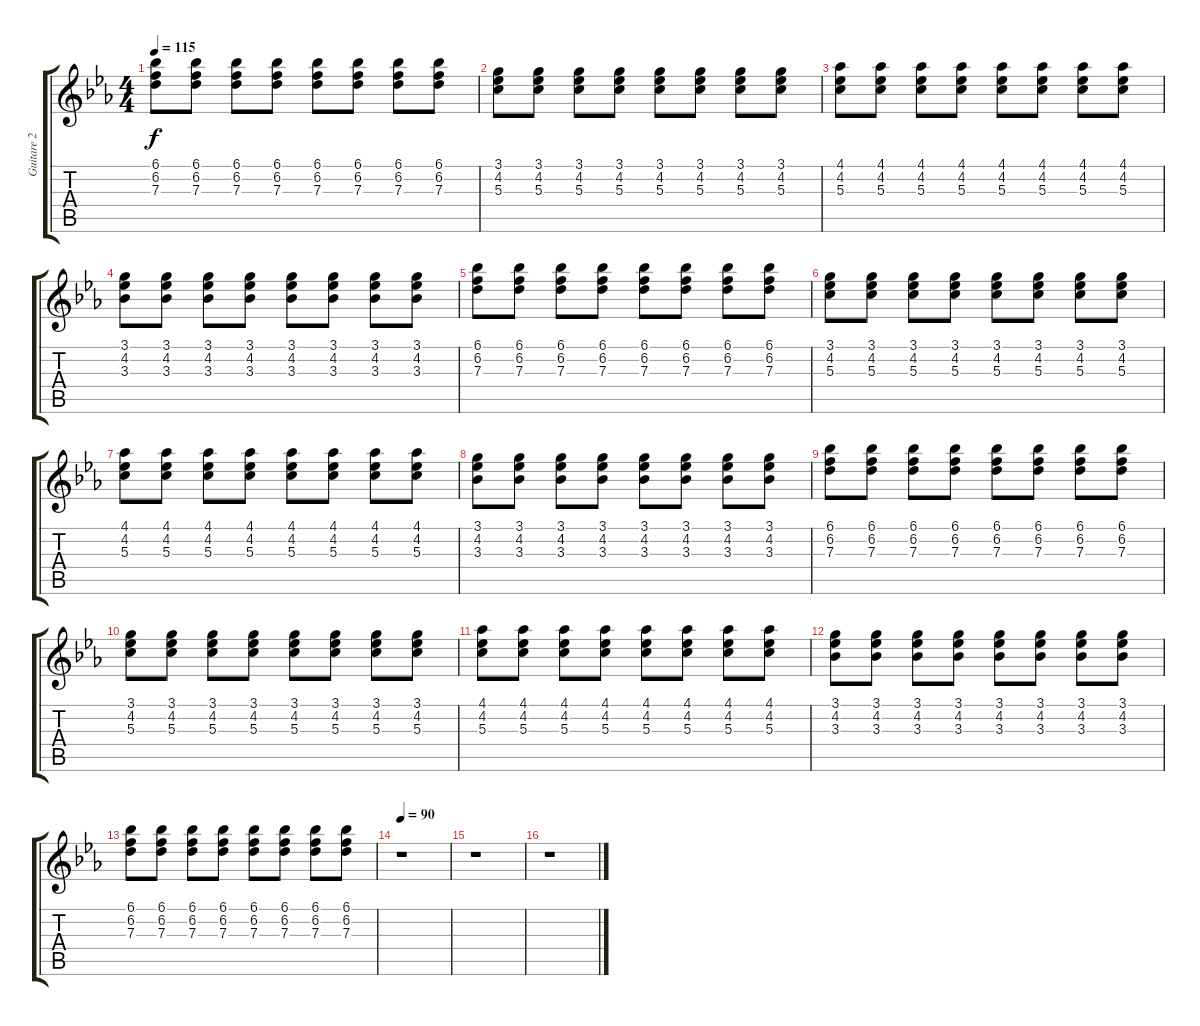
\track ("Guitare 2" "Guitare 2") {instrument overdrivenguitar}
\staff {score tabs}
\tuning (E4 B3 G3 D3 A2 E2) {hide}
\ts (4 4)
\tempo 115
\clef g2
\ks eb
(6.1 6.2 7.3).8{dy f} (6.1 6.2 7.3).8 (6.1 6.2 7.3).8 (6.1 6.2 7.3).8 (6.1 6.2 7.3).8 (6.1 6.2 7.3).8 (6.1 6.2 7.3).8 (6.1 6.2 7.3).8 |
(3.1 4.2 5.3).8 (3.1 4.2 5.3).8 (3.1 4.2 5.3).8 (3.1 4.2 5.3).8 (3.1 4.2 5.3).8 (3.1 4.2 5.3).8 (3.1 4.2 5.3).8 (3.1 4.2 5.3).8 |
(4.1 4.2 5.3).8 (4.1 4.2 5.3).8 (4.1 4.2 5.3).8 (4.1 4.2 5.3).8 (4.1 4.2 5.3).8 (4.1 4.2 5.3).8 (4.1 4.2 5.3).8 (4.1 4.2 5.3).8 |
(3.1 4.2 3.3).8 (3.1 4.2 3.3).8 (3.1 4.2 3.3).8 (3.1 4.2 3.3).8 (3.1 4.2 3.3).8 (3.1 4.2 3.3).8 (3.1 4.2 3.3).8 (3.1 4.2 3.3).8 |
(6.1 6.2 7.3).8 (6.1 6.2 7.3).8 (6.1 6.2 7.3).8 (6.1 6.2 7.3).8 (6.1 6.2 7.3).8 (6.1 6.2 7.3).8 (6.1 6.2 7.3).8 (6.1 6.2 7.3).8 |
(3.1 4.2 5.3).8 (3.1 4.2 5.3).8 (3.1 4.2 5.3).8 (3.1 4.2 5.3).8 (3.1 4.2 5.3).8 (3.1 4.2 5.3).8 (3.1 4.2 5.3).8 (3.1 4.2 5.3).8 |
(4.1 4.2 5.3).8 (4.1 4.2 5.3).8 (4.1 4.2 5.3).8 (4.1 4.2 5.3).8 (4.1 4.2 5.3).8 (4.1 4.2 5.3).8 (4.1 4.2 5.3).8 (4.1 4.2 5.3).8 |
(3.1 4.2 3.3).8 (3.1 4.2 3.3).8 (3.1 4.2 3.3).8 (3.1 4.2 3.3).8 (3.1 4.2 3.3).8 (3.1 4.2 3.3).8 (3.1 4.2 3.3).8 (3.1 4.2 3.3).8 |
(6.1 6.2 7.3).8 (6.1 6.2 7.3).8 (6.1 6.2 7.3).8 (6.1 6.2 7.3).8 (6.1 6.2 7.3).8 (6.1 6.2 7.3).8 (6.1 6.2 7.3).8 (6.1 6.2 7.3).8 |
(3.1 4.2 5.3).8 (3.1 4.2 5.3).8 (3.1 4.2 5.3).8 (3.1 4.2 5.3).8 (3.1 4.2 5.3).8 (3.1 4.2 5.3).8 (3.1 4.2 5.3).8 (3.1 4.2 5.3).8 |
(4.1 4.2 5.3).8 (4.1 4.2 5.3).8 (4.1 4.2 5.3).8 (4.1 4.2 5.3).8 (4.1 4.2 5.3).8 (4.1 4.2 5.3).8 (4.1 4.2 5.3).8 (4.1 4.2 5.3).8 |
(3.1 4.2 3.3).8 (3.1 4.2 3.3).8 (3.1 4.2 3.3).8 (3.1 4.2 3.3).8 (3.1 4.2 3.3).8 (3.1 4.2 3.3).8 (3.1 4.2 3.3).8 (3.1 4.2 3.3).8 |
(6.1 6.2 7.3).8 (6.1 6.2 7.3).8 (6.1 6.2 7.3).8 (6.1 6.2 7.3).8 (6.1 6.2 7.3).8 (6.1 6.2 7.3).8 (6.1 6.2 7.3).8 (6.1 6.2 7.3).8 |
\tempo 90
r.1 |
r.1 |
r.1
